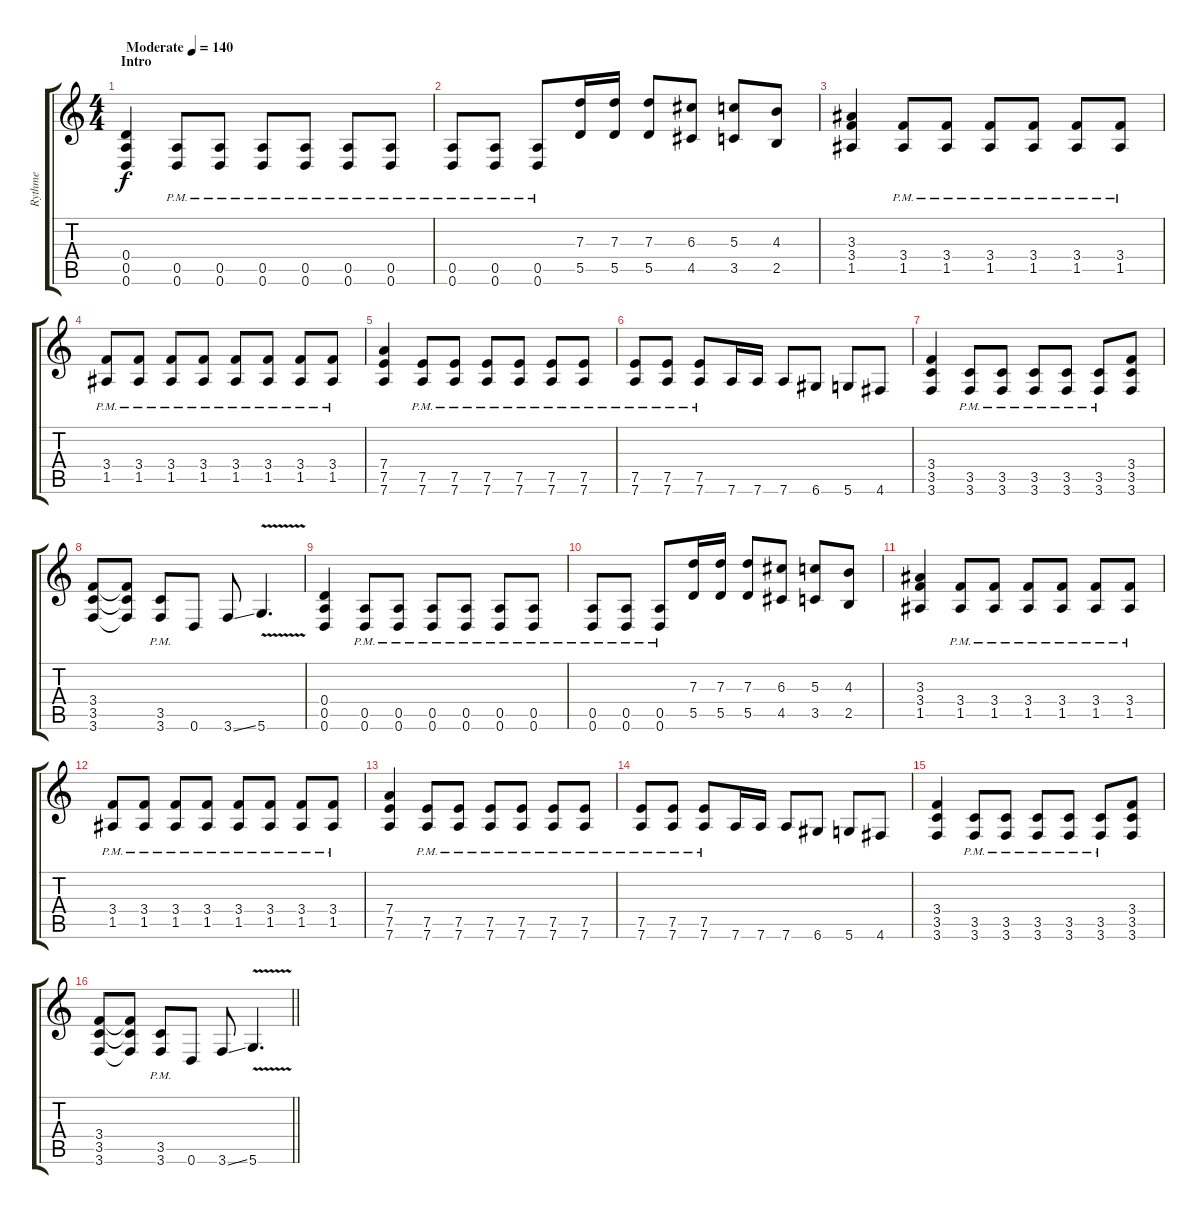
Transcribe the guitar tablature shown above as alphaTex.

\track ("Rythme" "Rythme") {instrument overdrivenguitar}
\staff {score tabs}
\tuning (E4 B3 G3 D3 A2 D2) {hide}
\ts (4 4)
\section ("" "Intro")
\tempo (140 "Moderate")
\clef g2
\ks c
(0.4 0.5 0.6).4{dy f instrument overdrivenguitar} (0.5{pm} 0.6{pm}).8 (0.5{pm} 0.6{pm}).8 (0.5{pm} 0.6{pm}).8 (0.5{pm} 0.6{pm}).8 (0.5{pm} 0.6{pm}).8 (0.5{pm} 0.6{pm}).8 |
(0.5{pm} 0.6{pm}).8 (0.5{pm} 0.6{pm}).8 (0.5{pm} 0.6{pm}).8 (7.3 5.5).16 (7.3 5.5).16 (7.3 5.5).8 (6.3 4.5).8 (5.3 3.5).8 (4.3 2.5).8 |
(3.3 3.4 1.5).4 (3.4{pm} 1.5{pm}).8 (3.4{pm} 1.5{pm}).8 (3.4{pm} 1.5{pm}).8 (3.4{pm} 1.5{pm}).8 (3.4{pm} 1.5{pm}).8 (3.4{pm} 1.5{pm}).8 |
(3.4{pm} 1.5{pm}).8 (3.4{pm} 1.5{pm}).8 (3.4{pm} 1.5{pm}).8 (3.4{pm} 1.5{pm}).8 (3.4{pm} 1.5{pm}).8 (3.4{pm} 1.5{pm}).8 (3.4{pm} 1.5{pm}).8 (3.4{pm} 1.5{pm}).8 |
(7.4 7.5 7.6).4 (7.5{pm} 7.6{pm}).8 (7.5{pm} 7.6{pm}).8 (7.5{pm} 7.6{pm}).8 (7.5{pm} 7.6{pm}).8 (7.5{pm} 7.6{pm}).8 (7.5{pm} 7.6{pm}).8 |
(7.5{pm} 7.6{pm}).8 (7.5{pm} 7.6{pm}).8 (7.5{pm} 7.6{pm}).8 7.6.16 7.6.16 7.6.8 6.6.8 5.6.8 4.6.8 |
(3.4 3.5 3.6).4 (3.5{pm} 3.6{pm}).8 (3.5{pm} 3.6{pm}).8 (3.5{pm} 3.6{pm}).8 (3.5{pm} 3.6{pm}).8 (3.5{pm} 3.6{pm}).8 (3.4 3.5 3.6).8 |
(3.4 3.5 3.6).8 (3.4{t} 3.5{t} 3.6{t}).8 (3.5{pm} 3.6{pm}).8 0.6.8 3.6{ss}.8 5.6{v}.4{d} |
(0.4 0.5 0.6).4 (0.5{pm} 0.6{pm}).8 (0.5{pm} 0.6{pm}).8 (0.5{pm} 0.6{pm}).8 (0.5{pm} 0.6{pm}).8 (0.5{pm} 0.6{pm}).8 (0.5{pm} 0.6{pm}).8 |
(0.5{pm} 0.6{pm}).8 (0.5{pm} 0.6{pm}).8 (0.5{pm} 0.6{pm}).8 (7.3 5.5).16 (7.3 5.5).16 (7.3 5.5).8 (6.3 4.5).8 (5.3 3.5).8 (4.3 2.5).8 |
(3.3 3.4 1.5).4 (3.4{pm} 1.5{pm}).8 (3.4{pm} 1.5{pm}).8 (3.4{pm} 1.5{pm}).8 (3.4{pm} 1.5{pm}).8 (3.4{pm} 1.5{pm}).8 (3.4{pm} 1.5{pm}).8 |
(3.4{pm} 1.5{pm}).8 (3.4{pm} 1.5{pm}).8 (3.4{pm} 1.5{pm}).8 (3.4{pm} 1.5{pm}).8 (3.4{pm} 1.5{pm}).8 (3.4{pm} 1.5{pm}).8 (3.4{pm} 1.5{pm}).8 (3.4{pm} 1.5{pm}).8 |
(7.4 7.5 7.6).4 (7.5{pm} 7.6{pm}).8 (7.5{pm} 7.6{pm}).8 (7.5{pm} 7.6{pm}).8 (7.5{pm} 7.6{pm}).8 (7.5{pm} 7.6{pm}).8 (7.5{pm} 7.6{pm}).8 |
(7.5{pm} 7.6{pm}).8 (7.5{pm} 7.6{pm}).8 (7.5{pm} 7.6{pm}).8 7.6.16 7.6.16 7.6.8 6.6.8 5.6.8 4.6.8 |
(3.4 3.5 3.6).4 (3.5{pm} 3.6{pm}).8 (3.5{pm} 3.6{pm}).8 (3.5{pm} 3.6{pm}).8 (3.5{pm} 3.6{pm}).8 (3.5{pm} 3.6{pm}).8 (3.4 3.5 3.6).8 |
\barLineRight lightlight
(3.4 3.5 3.6).8 (3.4{t} 3.5{t} 3.6{t}).8 (3.5{pm} 3.6{pm}).8 0.6.8 3.6{ss}.8 5.6{v}.4{d}
